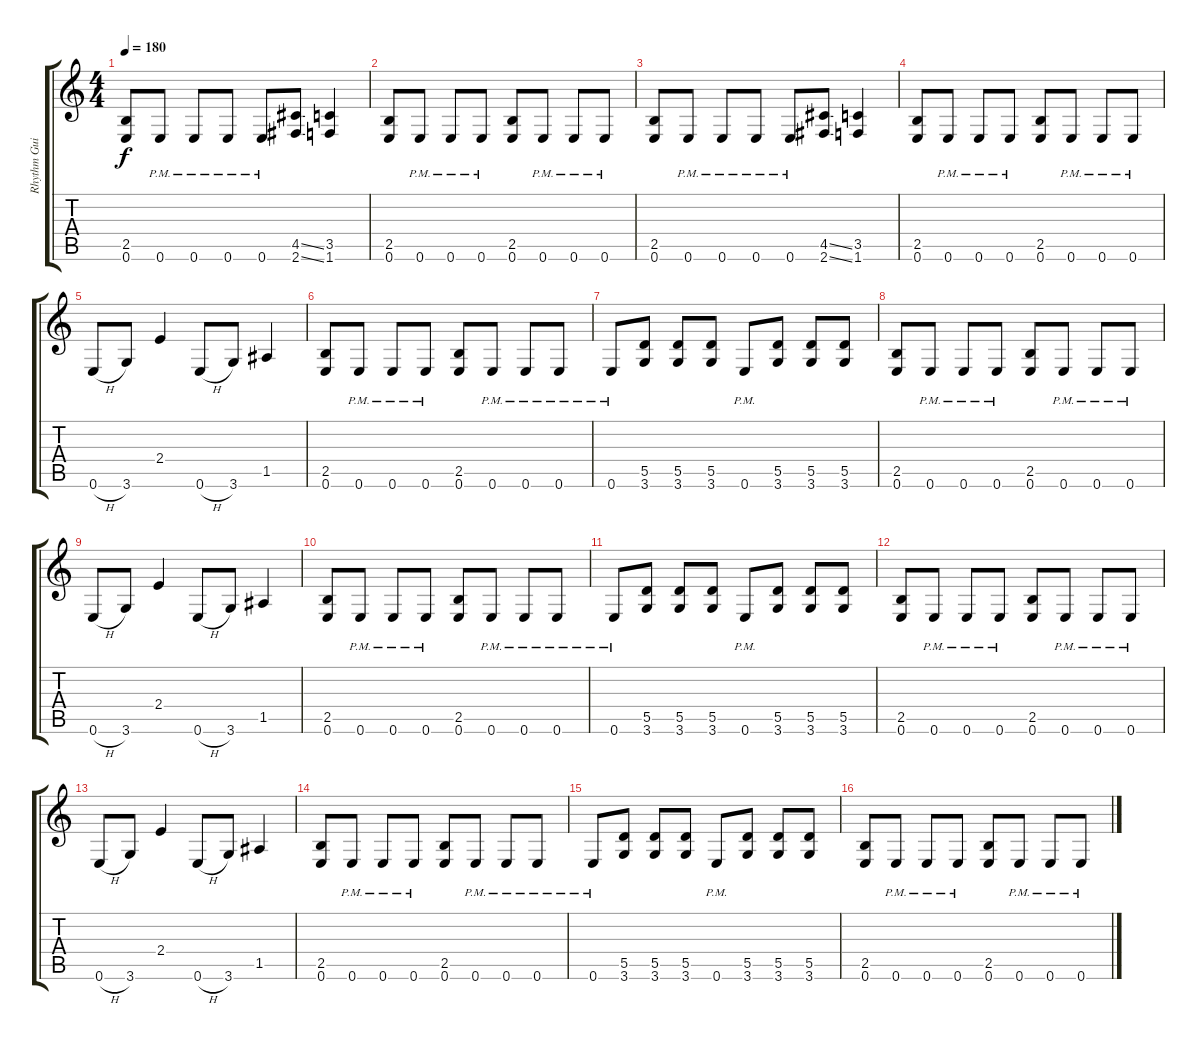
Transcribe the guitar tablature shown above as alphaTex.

\track ("Rhythm Guitar" "Rhythm Gui") {instrument distortionguitar}
\staff {score tabs}
\tuning (E4 B3 G3 D3 A2 E2) {hide}
\ts (4 4)
\tempo 180
\clef g2
\ks c
(2.5 0.6).8{dy f} 0.6{pm}.8 0.6{pm}.8 0.6{pm}.8 0.6{pm}.8 (4.5{ss} 2.6{ss}).8 (3.5 1.6).4 |
(2.5 0.6).8 0.6{pm}.8 0.6{pm}.8 0.6{pm}.8 (2.5 0.6).8 0.6{pm}.8 0.6{pm}.8 0.6{pm}.8 |
(2.5 0.6).8 0.6{pm}.8 0.6{pm}.8 0.6{pm}.8 0.6{pm}.8 (4.5{ss} 2.6{ss}).8 (3.5 1.6).4 |
(2.5 0.6).8 0.6{pm}.8 0.6{pm}.8 0.6{pm}.8 (2.5 0.6).8 0.6{pm}.8 0.6{pm}.8 0.6{pm}.8 |
0.6{h}.8 3.6.8 2.4.4 0.6{h}.8 3.6.8 1.5.4 |
(2.5 0.6).8 0.6{pm}.8 0.6{pm}.8 0.6{pm}.8 (2.5 0.6).8 0.6{pm}.8 0.6{pm}.8 0.6{pm}.8 |
0.6{pm}.8 (5.5 3.6).8 (5.5 3.6).8 (5.5 3.6).8 0.6{pm}.8 (5.5 3.6).8 (5.5 3.6).8 (5.5 3.6).8 |
(2.5 0.6).8 0.6{pm}.8 0.6{pm}.8 0.6{pm}.8 (2.5 0.6).8 0.6{pm}.8 0.6{pm}.8 0.6{pm}.8 |
0.6{h}.8 3.6.8 2.4.4 0.6{h}.8 3.6.8 1.5.4 |
(2.5 0.6).8 0.6{pm}.8 0.6{pm}.8 0.6{pm}.8 (2.5 0.6).8 0.6{pm}.8 0.6{pm}.8 0.6{pm}.8 |
0.6{pm}.8 (5.5 3.6).8 (5.5 3.6).8 (5.5 3.6).8 0.6{pm}.8 (5.5 3.6).8 (5.5 3.6).8 (5.5 3.6).8 |
(2.5 0.6).8 0.6{pm}.8 0.6{pm}.8 0.6{pm}.8 (2.5 0.6).8 0.6{pm}.8 0.6{pm}.8 0.6{pm}.8 |
0.6{h}.8 3.6.8 2.4.4 0.6{h}.8 3.6.8 1.5.4 |
(2.5 0.6).8 0.6{pm}.8 0.6{pm}.8 0.6{pm}.8 (2.5 0.6).8 0.6{pm}.8 0.6{pm}.8 0.6{pm}.8 |
0.6{pm}.8 (5.5 3.6).8 (5.5 3.6).8 (5.5 3.6).8 0.6{pm}.8 (5.5 3.6).8 (5.5 3.6).8 (5.5 3.6).8 |
(2.5 0.6).8 0.6{pm}.8 0.6{pm}.8 0.6{pm}.8 (2.5 0.6).8 0.6{pm}.8 0.6{pm}.8 0.6{pm}.8
